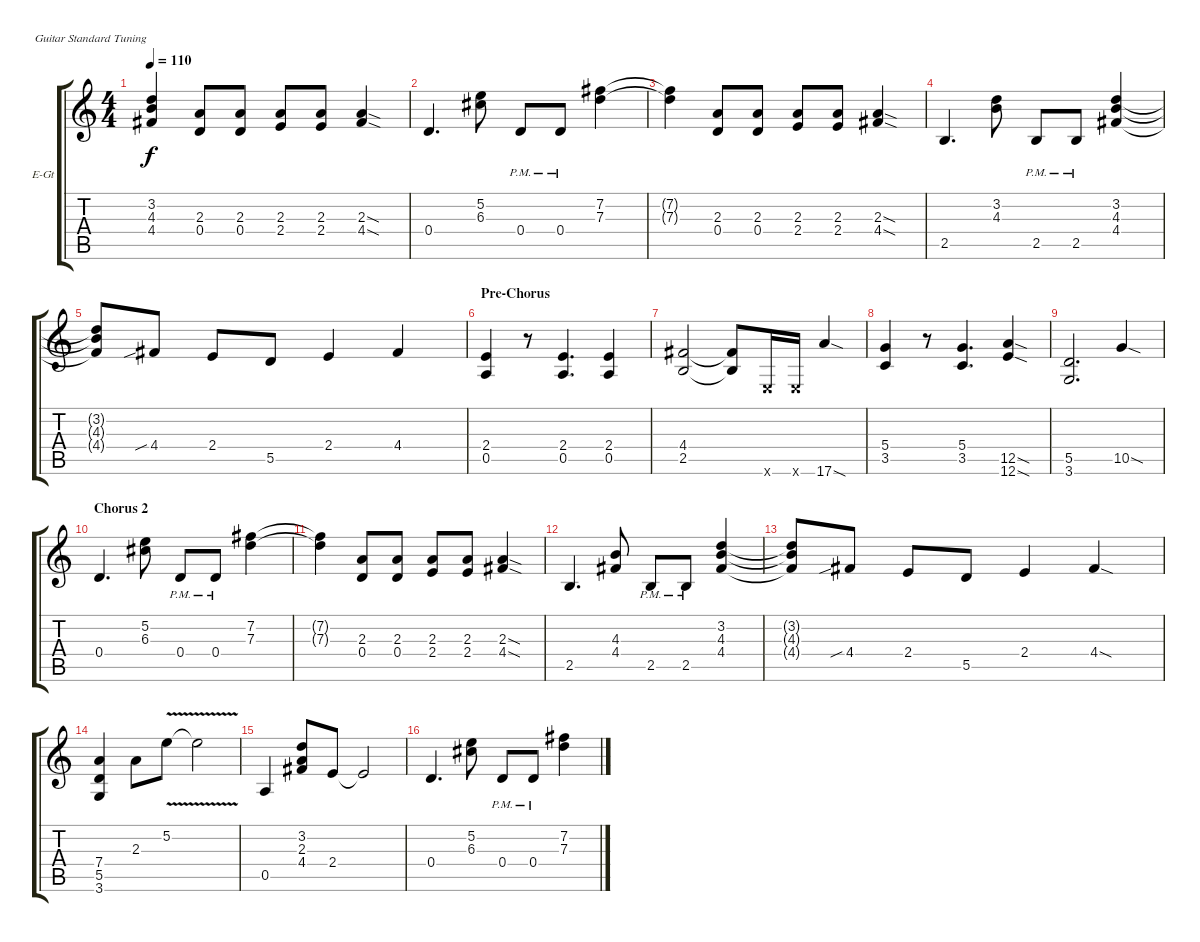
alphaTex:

\bracketExtendMode groupsimilarinstruments
\firstSystemTrackNameOrientation horizontal
\otherSystemsTrackNameOrientation horizontal
\track ("Rhythm Guitar" "E-Gt") {instrument overdrivenguitar}
\staff {score tabs}
\tuning (E4 B3 G3 D3 A2 E2)
\ts (4 4)
\tempo 110
\clef g2
\ks c
(3.2{t} 4.3{t} 4.4{t}).4{dy f} (2.3 0.4).8 (2.3 0.4).8 (2.3 2.4).8 (2.3 2.4).8 (2.3{sod} 4.4{sod}).4 |
0.4.4{d} (5.2 6.3).8 0.4{pm}.8 0.4{pm}.8 (7.2 7.3).4 |
(7.2{t} 7.3{t}).4 (2.3 0.4).8 (2.3 0.4).8 (2.3 2.4).8 (2.3 2.4).8 (2.3{sod} 4.4{sod}).4 |
2.5.4{d} (3.2 4.3).8 2.5{pm}.8 2.5{pm}.8 (3.2 4.3 4.4).4 |
(3.2{t} 4.3{t} 4.4{t}).8 4.4{sib}.8 2.4.8 5.5.8 2.4.4 4.4.4 |
\section ("" "Pre-Chorus")
(2.4 0.5).4 r.8 (2.4 0.5).4{d} (2.4 0.5).4 |
(4.4 2.5).2 (4.4{t} 2.5{t}).8 0.6{x}.16 0.6{x}.16 17.6{sod}.4 |
(5.4 3.5).4 r.8 (5.4 3.5).4{d} (12.5{sod} 12.6{sod}).4 |
(5.5 3.6).2{d} 10.5{sod}.4 |
\section ("" "Chorus 2")
0.4.4{d} (5.2 6.3).8 0.4{pm}.8 0.4{pm}.8 (7.2 7.3).4 |
(7.2{t} 7.3{t}).4 (2.3 0.4).8 (2.3 0.4).8 (2.3 2.4).8 (2.3 2.4).8 (2.3{sod} 4.4{sod}).4 |
2.5.4{d} (4.3 4.4).8 2.5{pm}.8 2.5{pm}.8 (3.2 4.3 4.4).4 |
(3.2{t} 4.3{t} 4.4{t}).8 4.4{sib}.8 2.4.8 5.5.8 2.4.4 4.4{sod}.4 |
(7.4 5.5 3.6).4 2.3.8 5.2{v}.8 5.2{v t}.2 |
0.5.4 (3.2 2.3 4.4).8 2.4.8 2.4{t}.2 |
0.4.4{d} (5.2 6.3).8 0.4{pm}.8 0.4{pm}.8 (7.2 7.3).4
